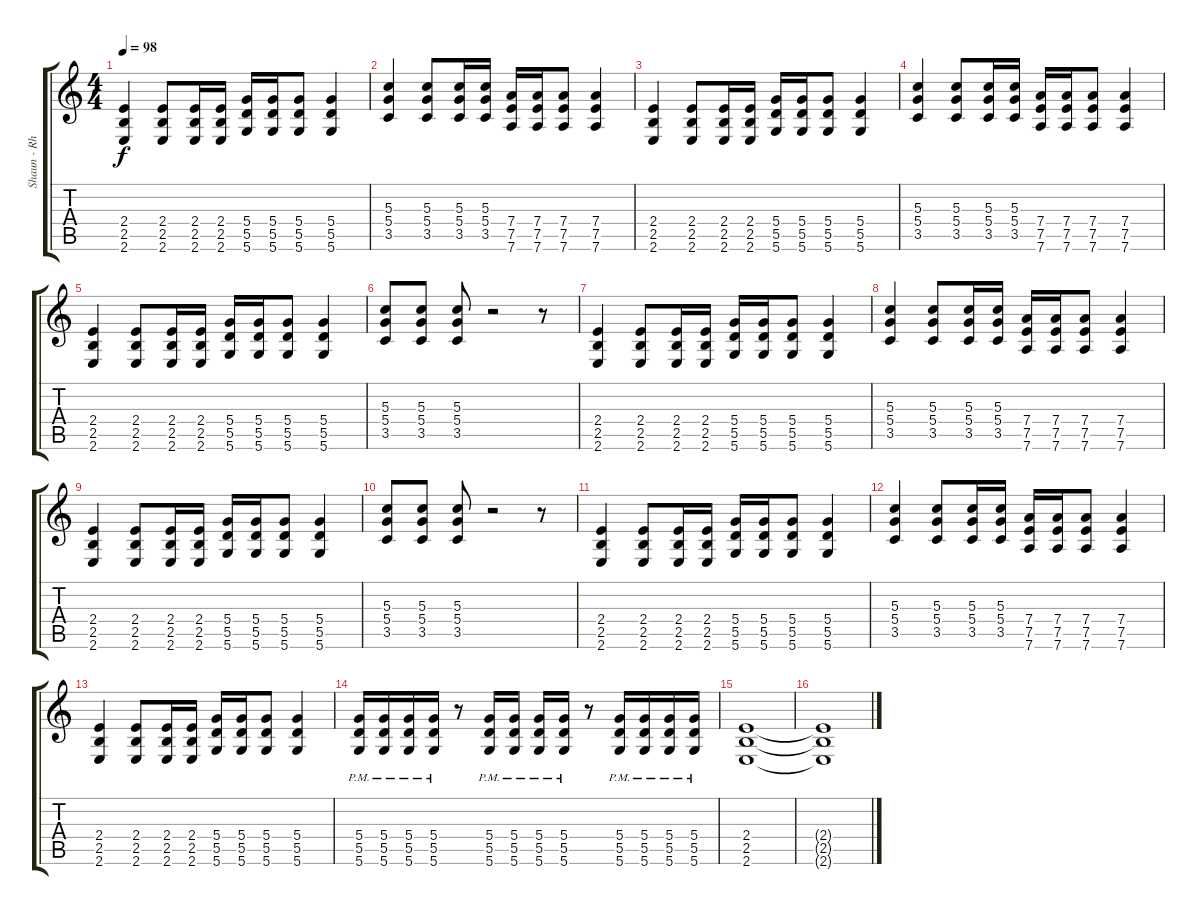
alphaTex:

\track ("Shaun - Rhythm" "Shaun - Rh") {instrument distortionguitar}
\staff {score tabs}
\tuning (E4 B3 G3 D3 A2 D2) {hide}
\ts (4 4)
\tempo 98
\clef g2
\ks c
(2.4 2.5 2.6).4{dy f} (2.4 2.5 2.6).8 (2.4 2.5 2.6).16 (2.4 2.5 2.6).16 (5.4 5.5 5.6).16 (5.4 5.5 5.6).16 (5.4 5.5 5.6).8 (5.4 5.5 5.6).4 |
(5.3 5.4 3.5).4 (5.3 5.4 3.5).8 (5.3 5.4 3.5).16 (5.3 5.4 3.5).16 (7.4 7.5 7.6).16 (7.4 7.5 7.6).16 (7.4 7.5 7.6).8 (7.4 7.5 7.6).4 |
(2.4 2.5 2.6).4 (2.4 2.5 2.6).8 (2.4 2.5 2.6).16 (2.4 2.5 2.6).16 (5.4 5.5 5.6).16 (5.4 5.5 5.6).16 (5.4 5.5 5.6).8 (5.4 5.5 5.6).4 |
(5.3 5.4 3.5).4 (5.3 5.4 3.5).8 (5.3 5.4 3.5).16 (5.3 5.4 3.5).16 (7.4 7.5 7.6).16 (7.4 7.5 7.6).16 (7.4 7.5 7.6).8 (7.4 7.5 7.6).4 |
(2.4 2.5 2.6).4 (2.4 2.5 2.6).8 (2.4 2.5 2.6).16 (2.4 2.5 2.6).16 (5.4 5.5 5.6).16 (5.4 5.5 5.6).16 (5.4 5.5 5.6).8 (5.4 5.5 5.6).4 |
(5.3 5.4 3.5).8 (5.3 5.4 3.5).8 (5.3 5.4 3.5).8 r.2 r.8 |
(2.4 2.5 2.6).4 (2.4 2.5 2.6).8 (2.4 2.5 2.6).16 (2.4 2.5 2.6).16 (5.4 5.5 5.6).16 (5.4 5.5 5.6).16 (5.4 5.5 5.6).8 (5.4 5.5 5.6).4 |
(5.3 5.4 3.5).4 (5.3 5.4 3.5).8 (5.3 5.4 3.5).16 (5.3 5.4 3.5).16 (7.4 7.5 7.6).16 (7.4 7.5 7.6).16 (7.4 7.5 7.6).8 (7.4 7.5 7.6).4 |
(2.4 2.5 2.6).4 (2.4 2.5 2.6).8 (2.4 2.5 2.6).16 (2.4 2.5 2.6).16 (5.4 5.5 5.6).16 (5.4 5.5 5.6).16 (5.4 5.5 5.6).8 (5.4 5.5 5.6).4 |
(5.3 5.4 3.5).8 (5.3 5.4 3.5).8 (5.3 5.4 3.5).8 r.2 r.8 |
(2.4 2.5 2.6).4 (2.4 2.5 2.6).8 (2.4 2.5 2.6).16 (2.4 2.5 2.6).16 (5.4 5.5 5.6).16 (5.4 5.5 5.6).16 (5.4 5.5 5.6).8 (5.4 5.5 5.6).4 |
(5.3 5.4 3.5).4 (5.3 5.4 3.5).8 (5.3 5.4 3.5).16 (5.3 5.4 3.5).16 (7.4 7.5 7.6).16 (7.4 7.5 7.6).16 (7.4 7.5 7.6).8 (7.4 7.5 7.6).4 |
(2.4 2.5 2.6).4 (2.4 2.5 2.6).8 (2.4 2.5 2.6).16 (2.4 2.5 2.6).16 (5.4 5.5 5.6).16 (5.4 5.5 5.6).16 (5.4 5.5 5.6).8 (5.4 5.5 5.6).4 |
(5.4{pm} 5.5{pm} 5.6{pm}).16 (5.4{pm} 5.5{pm} 5.6{pm}).16 (5.4{pm} 5.5{pm} 5.6{pm}).16 (5.4{pm} 5.5{pm} 5.6{pm}).16 r.8 (5.4{pm} 5.5{pm} 5.6{pm}).16 (5.4{pm} 5.5{pm} 5.6{pm}).16 (5.4{pm} 5.5{pm} 5.6{pm}).16 (5.4{pm} 5.5{pm} 5.6{pm}).16 r.8 (5.4{pm} 5.5{pm} 5.6{pm}).16 (5.4{pm} 5.5{pm} 5.6{pm}).16 (5.4{pm} 5.5{pm} 5.6{pm}).16 (5.4{pm} 5.5{pm} 5.6{pm}).16 |
(2.4 2.5 2.6).1 |
(2.4{t} 2.5{t} 2.6{t}).1
